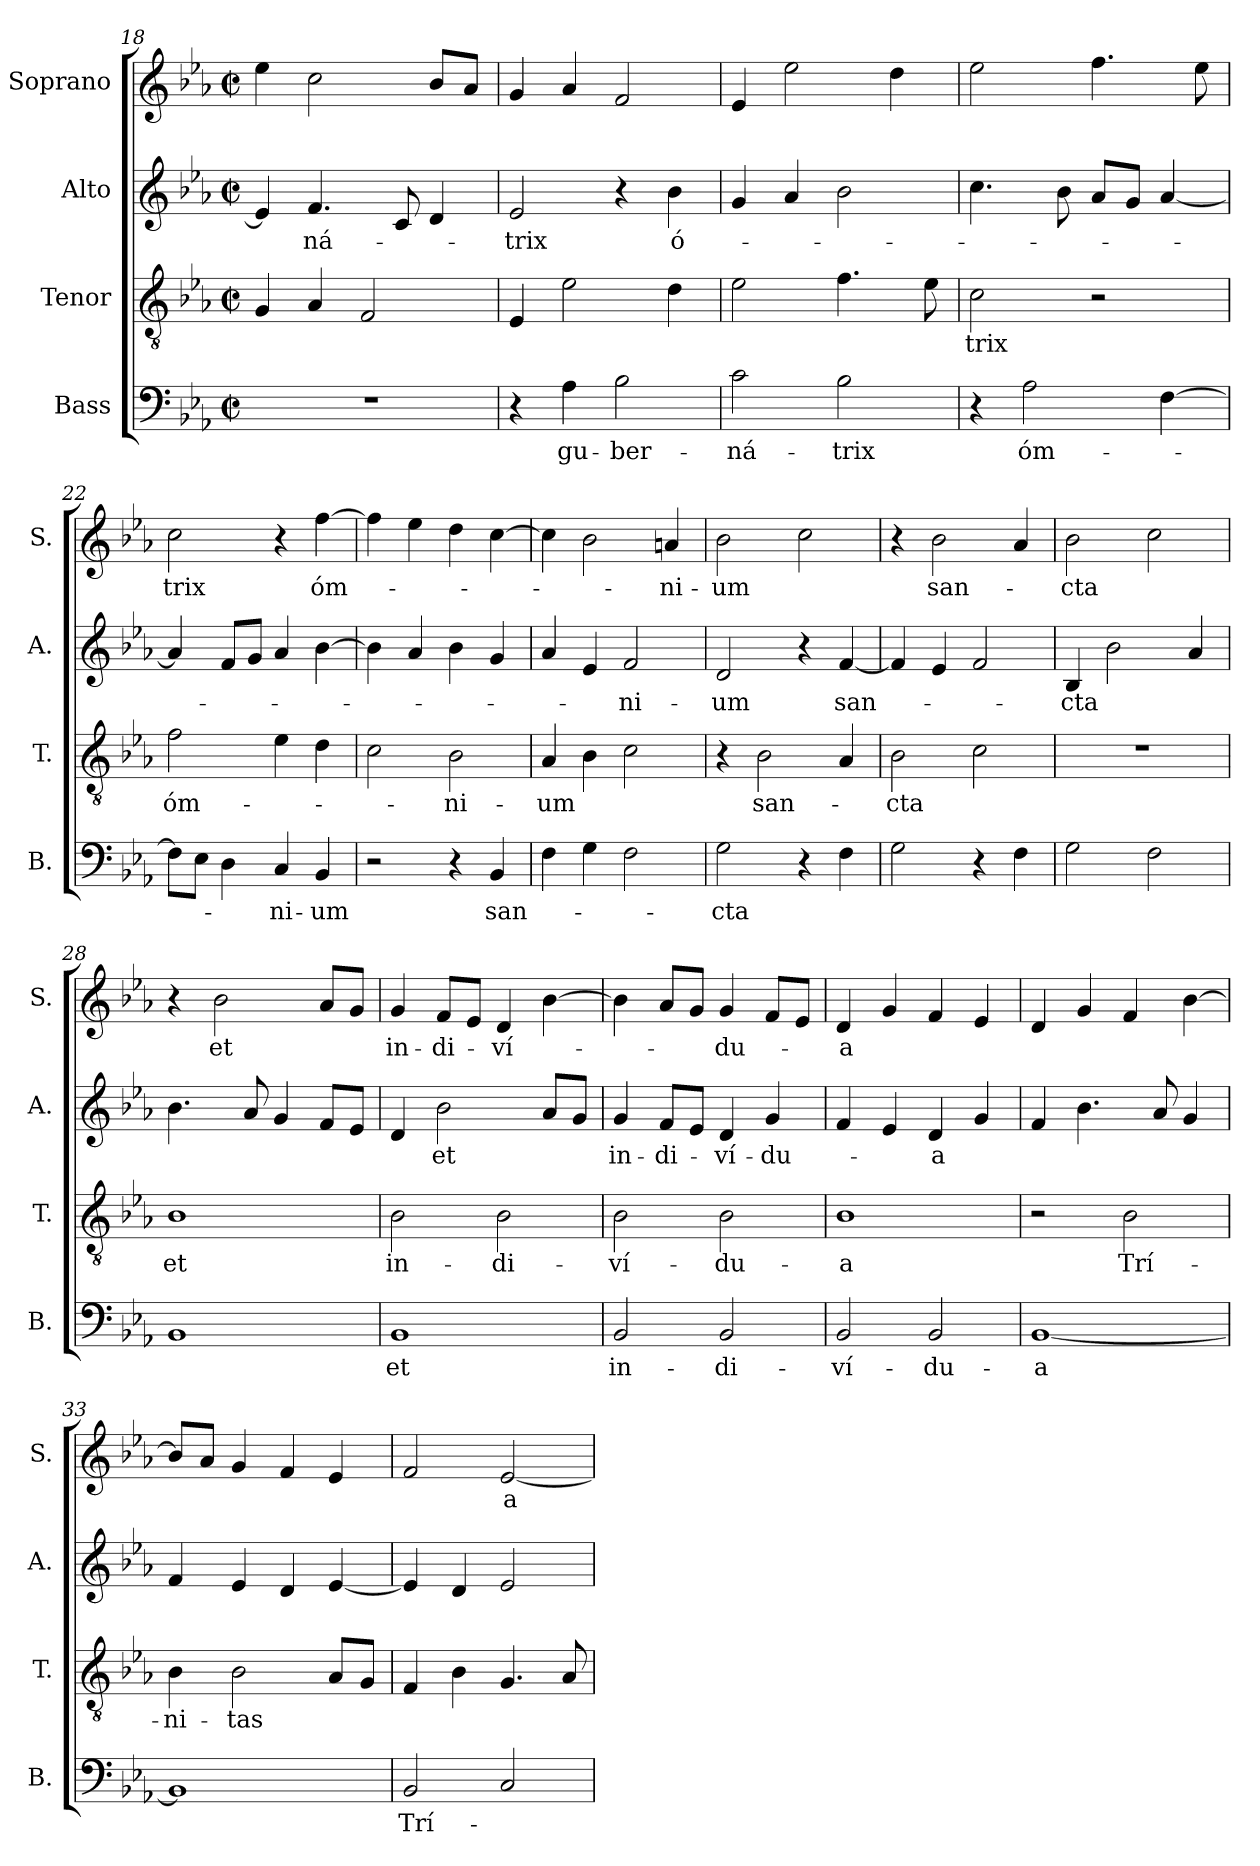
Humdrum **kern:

**kern	**text	**kern	**text	**kern	**text	**kern	**text
*part4	*part4	*part3	*part3	*part2	*part2	*part1	*part1
*staff4	*staff4	*staff3	*staff3	*staff2	*staff2	*staff1	*staff1
*I"Bass	*	*I"Tenor	*	*I"Alto	*	*I"Soprano	*
*I'B.	*	*I'T.	*	*I'A.	*	*I'S.	*
*clefF4	*	*clefGv2	*	*clefG2	*	*clefG2	*
*k[b-e-a-]	*	*k[b-e-a-]	*	*k[b-e-a-]	*	*k[b-e-a-]	*
*M2/2	*	*M2/2	*	*M2/2	*	*M2/2	*
*met(c|)	*	*met(c|)	*	*met(c|)	*	*met(c|)	*
=18	=18	=18	=18	=18	=18	=18	=18
1r	.	4G/	.	4e-/]	.	4ee-\	.
!	!	!	!	!	!LO:LY:b	!	!
.	.	4A-/	.	4.f/	-ná-	2cc\	.
.	.	2F/	.	.	.	.	.
.	.	.	.	8c/	.	.	.
.	.	.	.	4d/	.	8b-/L	.
.	.	.	.	.	.	8a-/J	.
=19	=19	=19	=19	=19	=19	=19	=19
!	!	!	!	!	!LO:LY:b	!	!
4r	.	4E-/	.	2e-/	-trix	4g/	.
!	!LO:LY:b	!	!	!	!	!	!
4A-\	gu-	2e-\	.	.	.	4a-/	.
!	!LO:LY:b	!	!	!	!	!	!
2B-\	-ber-	.	.	4r	.	2f/	.
!	!	!	!	!	!LO:LY:b	!	!
.	.	4d\	.	4b-\	ó-	.	.
=20	=20	=20	=20	=20	=20	=20	=20
!	!LO:LY:b	!	!	!	!	!	!
2c\	-ná-	2e-\	.	4g/	.	4e-/	.
.	.	.	.	4a-/	.	2ee-\	.
!	!LO:LY:b	!	!	!	!	!	!
2B-\	-trix	4.f\	.	2b-\	.	.	.
.	.	.	.	.	.	4dd\	.
.	.	8e-\	.	.	.	.	.
=21	=21	=21	=21	=21	=21	=21	=21
!	!	!	!LO:LY:b	!	!	!	!
4r	.	2c\	-trix	4.cc\	.	2ee-\	.
!	!LO:LY:b	!	!	!	!	!	!
2A-\	óm-	.	.	.	.	.	.
.	.	.	.	8b-\	.	.	.
.	.	2r	.	8a-/L	.	4.ff\	.
.	.	.	.	8g/J	.	.	.
[4F\	.	.	.	[4a-/	.	.	.
.	.	.	.	.	.	8ee-\	.
=22	=22	=22	=22	=22	=22	=22	=22
!	!	!	!LO:LY:b	!	!	!	!LO:LY:b
8F\L]	.	2f\	óm-	4a-/]	.	2cc\	-trix
8E-\J	.	.	.	.	.	.	.
4D\	.	.	.	8f/L	.	.	.
.	.	.	.	8g/J	.	.	.
!	!LO:LY:b	!	!	!	!	!	!
4C/	-ni-	4e-\	.	4a-/	.	4r	.
!	!LO:LY:b	!	!	!	!	!	!LO:LY:b
4BB-/	-um	4d\	.	[4b-\	.	[4ff\	óm-
!!LO:PB:g=z
=23	=23	=23	=23	=23	=23	=23	=23
2r	.	2c\	.	4b-\]	.	4ff\]	.
.	.	.	.	4a-/	.	4ee-\	.
!	!	!	!LO:LY:b	!	!	!	!
4r	.	2B-\	-ni-	4b-\	.	4dd\	.
!	!LO:LY:b	!	!	!	!	!	!
4BB-/	san-	.	.	4g/	.	[4cc\	.
=24	=24	=24	=24	=24	=24	=24	=24
!	!	!	!LO:LY:b	!	!	!	!
4F\	.	4A-/	um	4a-/	.	4cc\]	.
4G\	.	4B-\	.	4e-/	.	2b-\	.
!	!	!	!	!	!LO:LY:b	!	!
2F\	.	2c\	.	2f/	-ni-	.	.
!	!	!	!	!	!	!	!LO:LY:b
.	.	.	.	.	.	4an/	-ni-
=25	=25	=25	=25	=25	=25	=25	=25
!	!LO:LY:b	!	!	!	!LO:LY:b	!	!LO:LY:b
2G\	-cta	4r	.	2d/	-um	2b-\	-um
!	!	!	!LO:LY:b	!	!	!	!
.	.	2B-\	san-	.	.	.	.
4r	.	.	.	4r	.	2cc\	.
!	!	!	!	!	!LO:LY:b	!	!
4F\	.	4A-/	.	[4f/	san-	.	.
=26	=26	=26	=26	=26	=26	=26	=26
!	!	!	!LO:LY:b	!	!	!	!
2G\	.	2B-\	-cta	4f/]	.	4r	.
!	!	!	!	!	!	!	!LO:LY:b
.	.	.	.	4e-/	.	2b-\	san-
4r	.	2c\	.	2f/	.	.	.
4F\	.	.	.	.	.	4a-/	.
=27	=27	=27	=27	=27	=27	=27	=27
!	!	!	!	!	!LO:LY:b	!	!LO:LY:b
2G\	.	1r	.	4B-/	-cta	2b-\	-cta
.	.	.	.	2b-\	.	.	.
2F\	.	.	.	.	.	2cc\	.
.	.	.	.	4a-/	.	.	.
=28	=28	=28	=28	=28	=28	=28	=28
!	!	!	!LO:LY:b	!	!	!	!
1BB-	.	1B-	et	4.b-\	.	4r	.
!	!	!	!	!	!	!	!LO:LY:b
.	.	.	.	.	.	2b-\	et
.	.	.	.	8a-/	.	.	.
.	.	.	.	4g/	.	.	.
.	.	.	.	8f/L	.	8a-/L	.
.	.	.	.	8e-/J	.	8g/J	.
=29	=29	=29	=29	=29	=29	=29	=29
!	!LO:LY:b	!	!LO:LY:b	!	!	!	!LO:LY:b
1BB-	et	2B-\	in-	4d/	.	4g/	in-
!	!	!	!	!	!LO:LY:b	!	!LO:LY:b
.	.	.	.	2b-\	et	8f/L	di-
.	.	.	.	.	.	8e-/J	.
!	!	!	!LO:LY:b	!	!	!	!LO:LY:b
.	.	2B-\	-di-	.	.	4d/	-ví-
.	.	.	.	8a-/L	.	[4b-\	.
.	.	.	.	8g/J	.	.	.
=30	=30	=30	=30	=30	=30	=30	=30
!	!LO:LY:b	!	!LO:LY:b	!	!LO:LY:b	!	!
2BB-/	in-	2B-\	-ví-	4g/	in-	4b-\]	.
!	!	!	!	!	!LO:LY:b	!	!
.	.	.	.	8f/L	-di-	8a-/L	.
.	.	.	.	8e-/J	.	8g/J	.
!	!LO:LY:b	!	!LO:LY:b	!	!LO:LY:b	!	!LO:LY:b
2BB-/	-di-	2B-\	-du-	4d/	-ví-	4g/	-du-
!	!	!	!	!	!LO:LY:b	!	!
.	.	.	.	4g/	-du-	8f/L	.
.	.	.	.	.	.	8e-/J	.
!!LO:LB:g=z
=31	=31	=31	=31	=31	=31	=31	=31
!	!LO:LY:b	!	!LO:LY:b	!	!	!	!LO:LY:b
2BB-/	-ví-	1B-	-a	4f/	.	4d/	a
.	.	.	.	4e-/	.	4g/	.
!	!LO:LY:b	!	!	!	!LO:LY:b	!	!
2BB-/	-du-	.	.	4d/	-a	4f/	.
.	.	.	.	4g/	.	4e-/	.
=32	=32	=32	=32	=32	=32	=32	=32
!	!LO:LY:b	!	!	!	!	!	!
[1BB-	-a	2r	.	4f/	.	4d/	.
.	.	.	.	4.b-\	.	4g/	.
!	!	!	!LO:LY:b	!	!	!	!
.	.	2B-\	Trí-	.	.	4f/	.
.	.	.	.	8a-/	.	.	.
.	.	.	.	4g/	.	[4b-\	.
=33	=33	=33	=33	=33	=33	=33	=33
!	!	!	!LO:LY:b	!	!	!	!
1BB-]	.	4B-\	-ni-	4f/	.	8b-/L]	.
.	.	.	.	.	.	8a-/J	.
!	!	!	!LO:LY:b	!	!	!	!
.	.	2B-\	-tas	4e-/	.	4g/	.
.	.	.	.	4d/	.	4f/	.
.	.	8A-/L	.	[4e-/	.	4e-/	.
.	.	8G/J	.	.	.	.	.
=34	=34	=34	=34	=34	=34	=34	=34
!	!LO:LY:b	!	!	!	!	!	!
2BB-/	Trí-	4F/	.	4e-/]	.	2f/	.
.	.	4B-\	.	4d/	.	.	.
!	!	!	!	!	!	!	!LO:LY:b
2C/	.	4.G/	.	2e-/	.	[2e-/	a
.	.	8A-/	.	.	.	.	.
=	=	=	=	=	=	=	=
*-	*-	*-	*-	*-	*-	*-	*-
